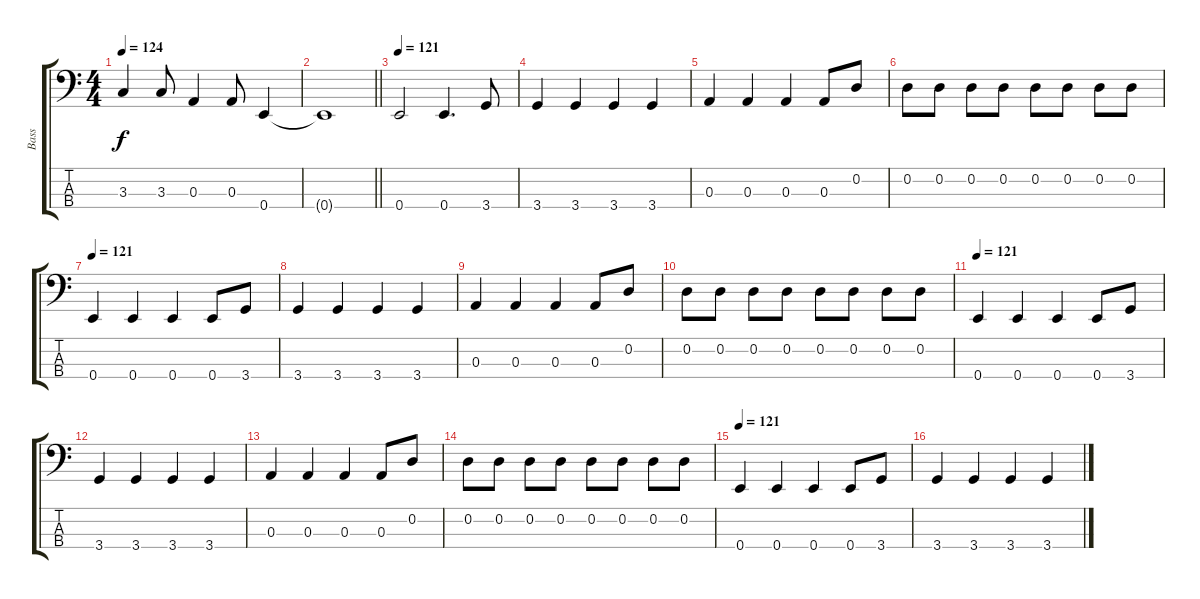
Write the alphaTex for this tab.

\track ("Bass" "Bass") {instrument electricbassfinger}
\staff {score tabs}
\tuning (G2 D2 A1 E1) {hide}
\ts (4 4)
\tempo 124
\clef f4
\ks c
3.3.4{dy f} 3.3.8 0.3.4 0.3.8 0.4.4 |
\barLineRight lightlight
0.4{t}.1 |
\tempo 121
0.4.2 0.4.4{d} 3.4.8 |
3.4.4 3.4.4 3.4.4 3.4.4 |
0.3.4 0.3.4 0.3.4 0.3.8 0.2.8 |
0.2.8 0.2.8 0.2.8 0.2.8 0.2.8 0.2.8 0.2.8 0.2.8 |
\tempo 121
0.4.4 0.4.4 0.4.4 0.4.8 3.4.8 |
3.4.4 3.4.4 3.4.4 3.4.4 |
0.3.4 0.3.4 0.3.4 0.3.8 0.2.8 |
0.2.8 0.2.8 0.2.8 0.2.8 0.2.8 0.2.8 0.2.8 0.2.8 |
\tempo 121
0.4.4 0.4.4 0.4.4 0.4.8 3.4.8 |
3.4.4 3.4.4 3.4.4 3.4.4 |
0.3.4 0.3.4 0.3.4 0.3.8 0.2.8 |
0.2.8 0.2.8 0.2.8 0.2.8 0.2.8 0.2.8 0.2.8 0.2.8 |
\tempo 121
0.4.4 0.4.4 0.4.4 0.4.8 3.4.8 |
3.4.4 3.4.4 3.4.4 3.4.4
